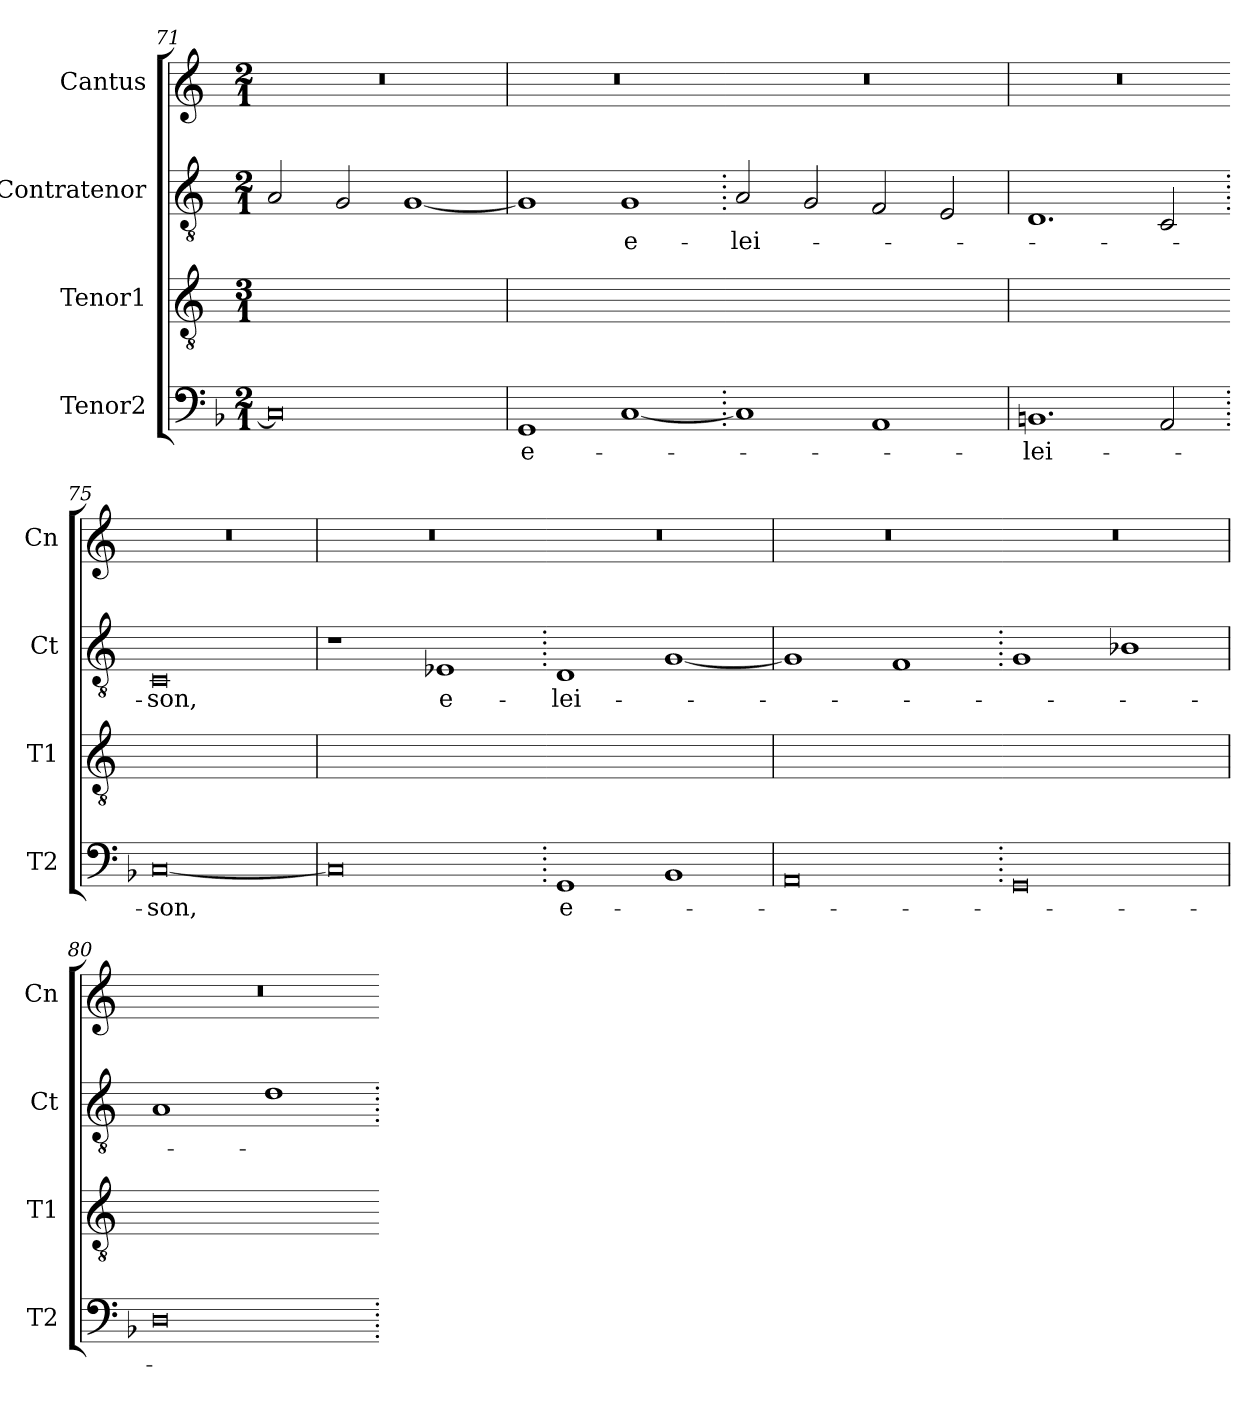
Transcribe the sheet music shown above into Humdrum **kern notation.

**kern	**text	**kern	**kern	**text	**kern
*part4	*part4	*part3	*part2	*part2	*part1
*staff4	*staff4	*staff3	*staff2	*staff2	*staff1
*I"Tenor2	*	*I"Tenor1	*I"Contratenor	*	*I"Cantus
*I'T2	*	*I'T1	*I'Ct	*	*I'Cn
*clefF4	*	*clefGv2	*clefGv2	*	*clefG2
*k[b-]	*	*k[]	*k[]	*	*k[]
*M2/1	*	*M3/1	*M2/1	*	*M2/1
=71	=71	=71	=71	=71	=71
0C]	.	0r	2A/	.	0r
.	.	.	2G/	.	.
.	.	.	[1G	.	.
=72	=72	=72	=72	=72	=72
1GG	e-	0r	1G]	.	0r
[1C	.	.	1G	e-	.
=73.	=73.	=73	=73.	=73.	=73.
1C]	.	0r	2A/	-lei-	0r
.	.	.	2G/	.	.
1AA	.	.	2F/	.	.
.	.	.	2E/	.	.
=74	=74	=74	=74	=74	=74
1.BBn	-lei-	0r	1.D	.	0r
2AA/	.	.	2C/	.	.
=75.	=75.	=75	=75.	=75.	=75.
[0C	-son,	0r	0C	-son,	0r
=76	=76	=76	=76	=76	=76
0C]	.	0r	1r	.	0r
.	.	.	1E-X	e-	.
=77.	=77.	=77	=77.	=77.	=77.
1GG	e-	0r	1D	-lei-	0r
1BB-	.	.	[1G	.	.
=78	=78	=78	=78	=78	=78
0AA	.	0r	1G]	.	0r
.	.	.	1F	.	.
=79.	=79.	=79	=79.	=79.	=79.
0GG	.	0r	1G	.	0r
.	.	.	1B-X	.	.
=80	=80	=80	=80	=80	=80
0D	.	0r	1A	.	0r
.	.	.	1d	.	.
=.	=.	=	=.	=.	=.
*-	*-	*-	*-	*-	*-
